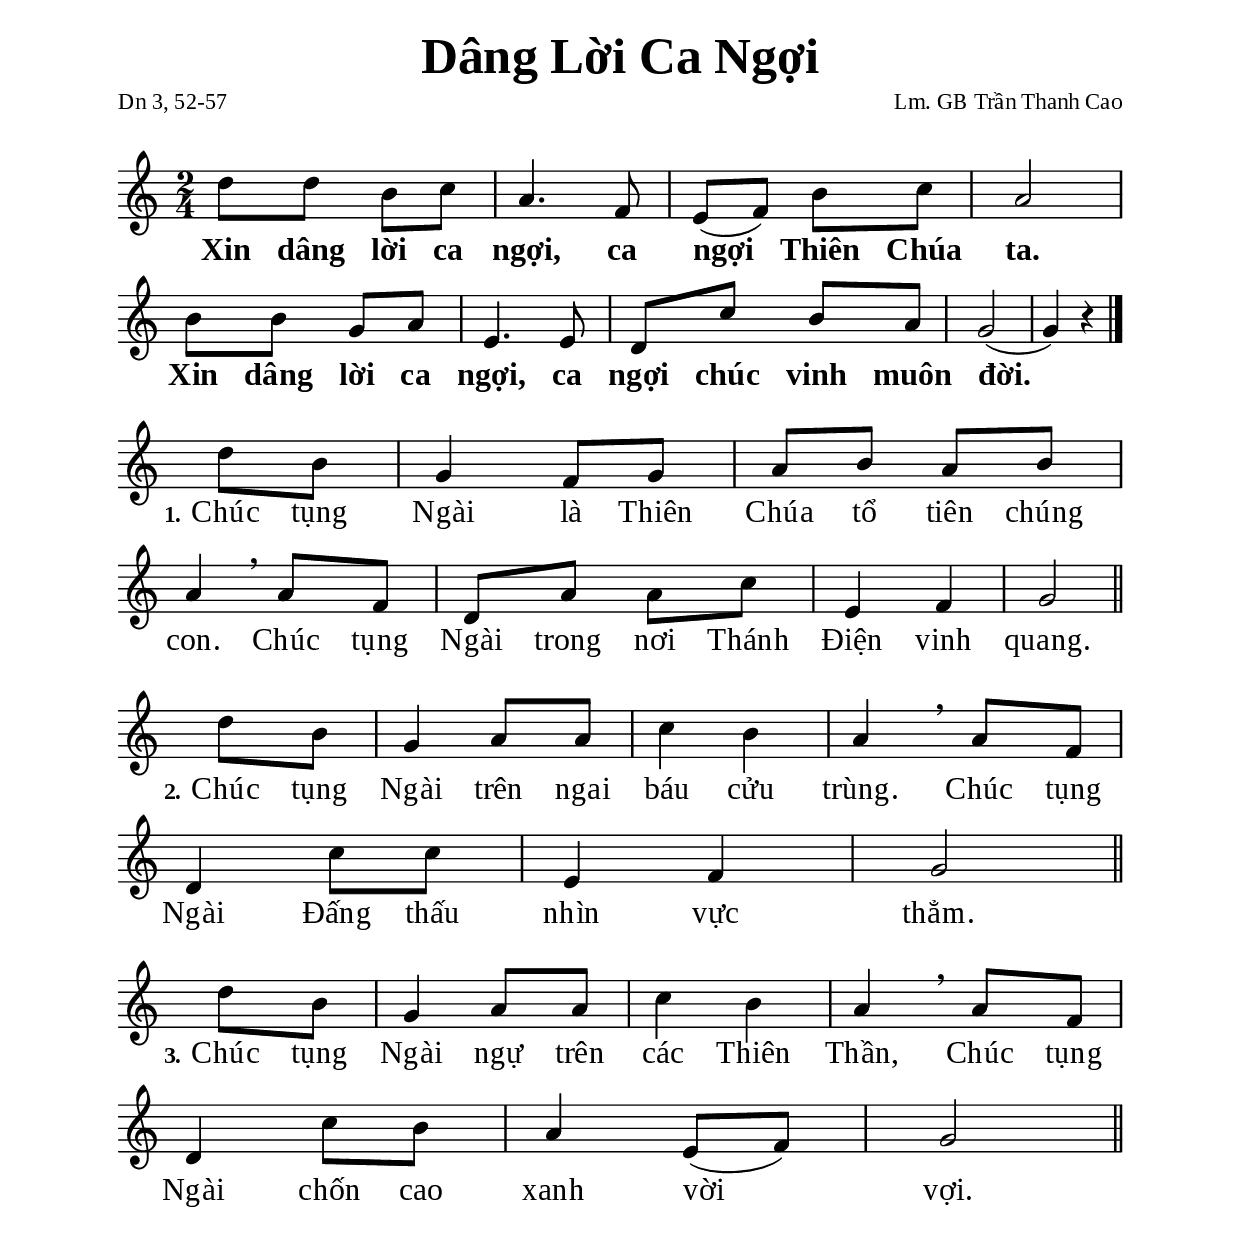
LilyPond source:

% Cài đặt chung
\version "2.20.0"
\include "english.ly"

\header {
  title = \markup { \fontsize #3 "Dâng Lời Ca Ngợi" }
  poet = "Dn 3, 52-57"
  composer = "Lm. GB Trần Thanh Cao"
  arranger = " "
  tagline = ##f
}


\paper {
   #(set-paper-size "a4")
  top-margin = 10\mm
  bottom-margin = 10\mm
  left-margin = 20\mm
  right-margin = 20\mm
  indent = #0
  #(define fonts
    (make-pango-font-tree
      "Liberation Serif"
      "Liberation Serif"
      "Liberation Serif"
      (/ 20 20)))
  page-count = #1
}

% Nhạc điệp khúc
nhacDiepKhuc = \relative c'' {

  d8 d b c |
  a4. f8 |
  e (f) b c |
  a2 |
  b8 b g a |
  e4. e8 |
  d c' b a |
  g2 ( |
  g4) r \bar "|."
}

% Nhạc phiên khúc
nhacPhienKhucMot = \relative c'' {
 
  \partial 4 d8 b |
  g4 f8 g |
  a b a b |
  a4 \breathe a8 f |
  d a' a c |
  e,4 f |
  g2 \bar "||"
}

nhacPhienKhucHai = \relative c'' {
  
  \partial 4 d8 b |
  g4 a8 a |
  c4 b |
  a \breathe a8 f |
  d4 c'8 c |
  e,4 f |
  g2 \bar "||"
}

nhacPhienKhucBa = \relative c'' {
  
  \partial 4 d8 b |
  g4 a8 a |
  c4 b |
  a \breathe a8 f |
  d4 c'8 b |
  a4 e8 (f) |
  g2 \bar "||"
}

% Lời điệp khúc
loiDiepKhuc = \lyricmode {
 
  Xin dâng lời ca ngợi, ca ngợi Thiên Chúa ta.
  Xin dâng lời ca ngợi, ca ngợi chúc vinh muôn đời.
}

% Lời phiên khúc
loiPhienKhucMot = \lyricmode {
  \set stanza = #"1."
  Chúc tụng Ngài là Thiên Chúa tổ tiên chúng con.
  Chúc tụng Ngài trong nơi Thánh Điện vinh quang.
}

loiPhienKhucHai = \lyricmode {
  \set stanza = #"2."
  Chúc tụng Ngài trên ngai báu cửu trùng.
  Chúc tụng Ngài Đấng thấu nhìn vực thẳm.
}

loiPhienKhucBa = \lyricmode {
  \set stanza = #"3."
  Chúc tụng Ngài ngự trên các Thiên Thần,
  Chúc tụng Ngài chốn cao xanh vời vợi.
}


% Dàn trang
\score {
  \new ChoirStaff <<
    \new Staff = diepKhuc \with {
        \consists "Merge_rests_engraver"
        \magnifyStaff #(magstep +1)
      }
      <<
      \new Voice = beSop {
        \key c \major \time 2/4 \stemNeutral \nhacDiepKhuc
      }
    >>
    \new Lyrics \lyricsto beSop \loiDiepKhuc
  >>
  \layout {
    \override Lyrics.LyricText.font-series = #'bold
    \override Lyrics.LyricText.font-size = #+3
    \override Lyrics.LyricSpace.minimum-distance = #2.5
    \override Score.BarNumber.break-visibility = ##(#f #f #f)
    \override Score.SpacingSpanner.uniform-stretching = ##t
  }
}

\score {
  \new ChoirStaff <<
    \new Staff = phienKhuc \with {
        \magnifyStaff #(magstep +1)
      }
      <<
      \new Voice = beSop {
        \key c \major \time 2/4 \nhacPhienKhucMot
      }
    >>
    \new Lyrics \lyricsto beSop \loiPhienKhucMot
  >>
  \layout {
    \override Staff.TimeSignature.transparent = ##t
    \override Lyrics.LyricText.font-size = #+3
    \override Lyrics.LyricSpace.minimum-distance = #3.0
    \override Score.BarNumber.break-visibility = ##(#f #f #f)
    \override Score.SpacingSpanner.uniform-stretching = ##t
  } 
}

\score {
  \new ChoirStaff <<
    \new Staff = phienKhuc \with {
        \magnifyStaff #(magstep +1)
      }
      <<
      \new Voice = beSop {
        \key c \major \time 2/4 \nhacPhienKhucHai
      }
    >>
    \new Lyrics \lyricsto beSop \loiPhienKhucHai
  >>
  \layout {
    \override Staff.TimeSignature.transparent = ##t
    \override Lyrics.LyricText.font-size = #+3
    \override Lyrics.LyricSpace.minimum-distance = #3.0
    \override Score.BarNumber.break-visibility = ##(#f #f #f)
    \override Score.SpacingSpanner.uniform-stretching = ##t
  } 
}

\score {
  \new ChoirStaff <<
    \new Staff = phienKhuc \with {
        \magnifyStaff #(magstep +1)
      }
      <<
      \new Voice = beSop {
        \key c \major \time 2/4 \nhacPhienKhucBa
      }
    >>
    \new Lyrics \lyricsto beSop \loiPhienKhucBa
  >>
  \layout {
    \override Staff.TimeSignature.transparent = ##t
    \override Lyrics.LyricText.font-size = #+3
    \override Lyrics.LyricSpace.minimum-distance = #3.0
    \override Score.BarNumber.break-visibility = ##(#f #f #f)
    \override Score.SpacingSpanner.uniform-stretching = ##t
  } 
}
